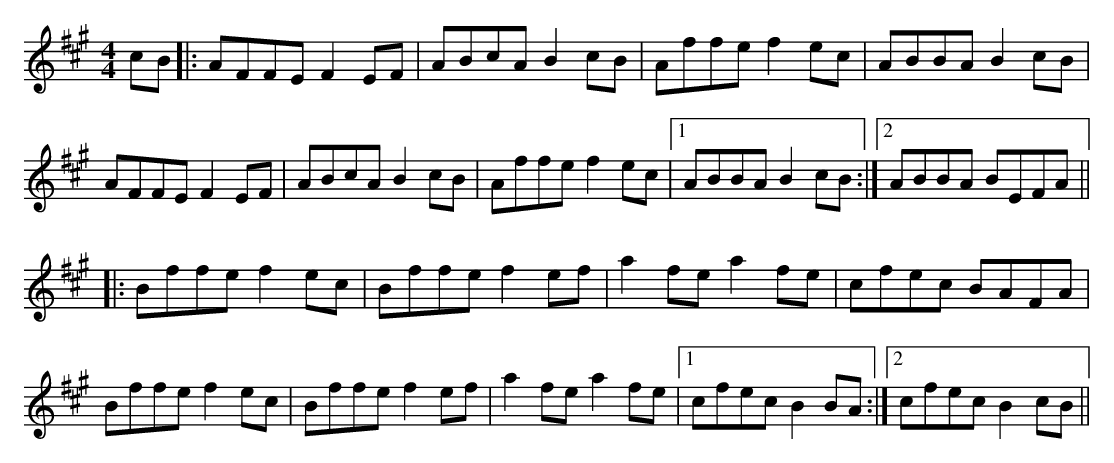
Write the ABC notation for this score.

X:1
M:4/4
K:A
cB|:AFFE F2 EF|ABcA B2 cB|Affe f2 ec|ABBA B2 cB|
AFFE F2 EF|ABcA B2 cB|Affe f2 ec|1 ABBA B2 cB:|2 ABBA BEFA||
|:Bffe f2 ec|Bffe f2 ef|a2 fe a2 fe|cfec BAFA|
Bffe f2 ec|Bffe f2 ef|a2 fe a2 fe|1 cfec B2 BA:|2 cfec B2 cB||
